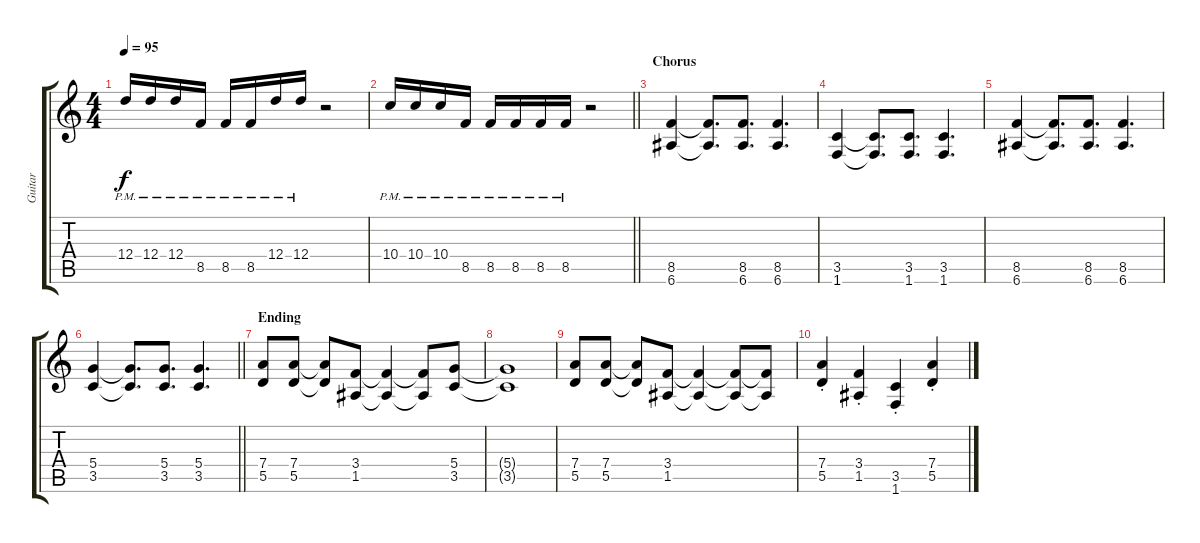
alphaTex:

\track ("Guitar" "Guitar") {instrument overdrivenguitar}
\staff {score tabs}
\tuning (E4 B3 G3 D3 A2 E2) {hide}
\ts (4 4)
\tempo 95
\clef g2
\ks c
12.4{pm}.16{dy f} 12.4{pm}.16 12.4{pm}.16 8.5{pm}.16 8.5{pm}.16 8.5{pm}.16 12.4{pm}.16 12.4{pm}.16 r.2 |
\barLineRight lightlight
10.4{pm}.16 10.4{pm}.16 10.4{pm}.16 8.5{pm}.16 8.5{pm}.16 8.5{pm}.16 8.5{pm}.16 8.5{pm}.16 r.2 |
\section ("" "Chorus")
(8.5 6.6).4 (8.5{t} 6.6{t}).8{d} (8.5 6.6).8{d} (8.5 6.6).4{d} |
(3.5 1.6).4 (3.5{t} 1.6{t}).8{d} (3.5 1.6).8{d} (3.5 1.6).4{d} |
(8.5 6.6).4 (8.5{t} 6.6{t}).8{d} (8.5 6.6).8{d} (8.5 6.6).4{d} |
\barLineRight lightlight
(5.4 3.5).4 (5.4{t} 3.5{t}).8{d} (5.4 3.5).8{d} (5.4 3.5).4{d} |
\section ("" "Ending")
(7.4 5.5).8 (7.4 5.5).8 (7.4{t} 5.5{t}).8 (3.4 1.5).8 (3.4{t} 1.5{t}).4 (3.4{t} 1.5{t}).8 (5.4 3.5).8 |
(5.4{t} 3.5{t}).1 |
(7.4 5.5).8 (7.4 5.5).8 (7.4{t} 5.5{t}).8 (3.4 1.5).8 (3.4{t} 1.5{t}).4 (3.4{t} 1.5{t}).8 (3.4{t} 1.5{t}).8 |
(7.4{st} 5.5{st}).4 (3.4{st} 1.5{st}).4 (3.5{st} 1.6{st}).4 (7.4{st} 5.5{st}).4
